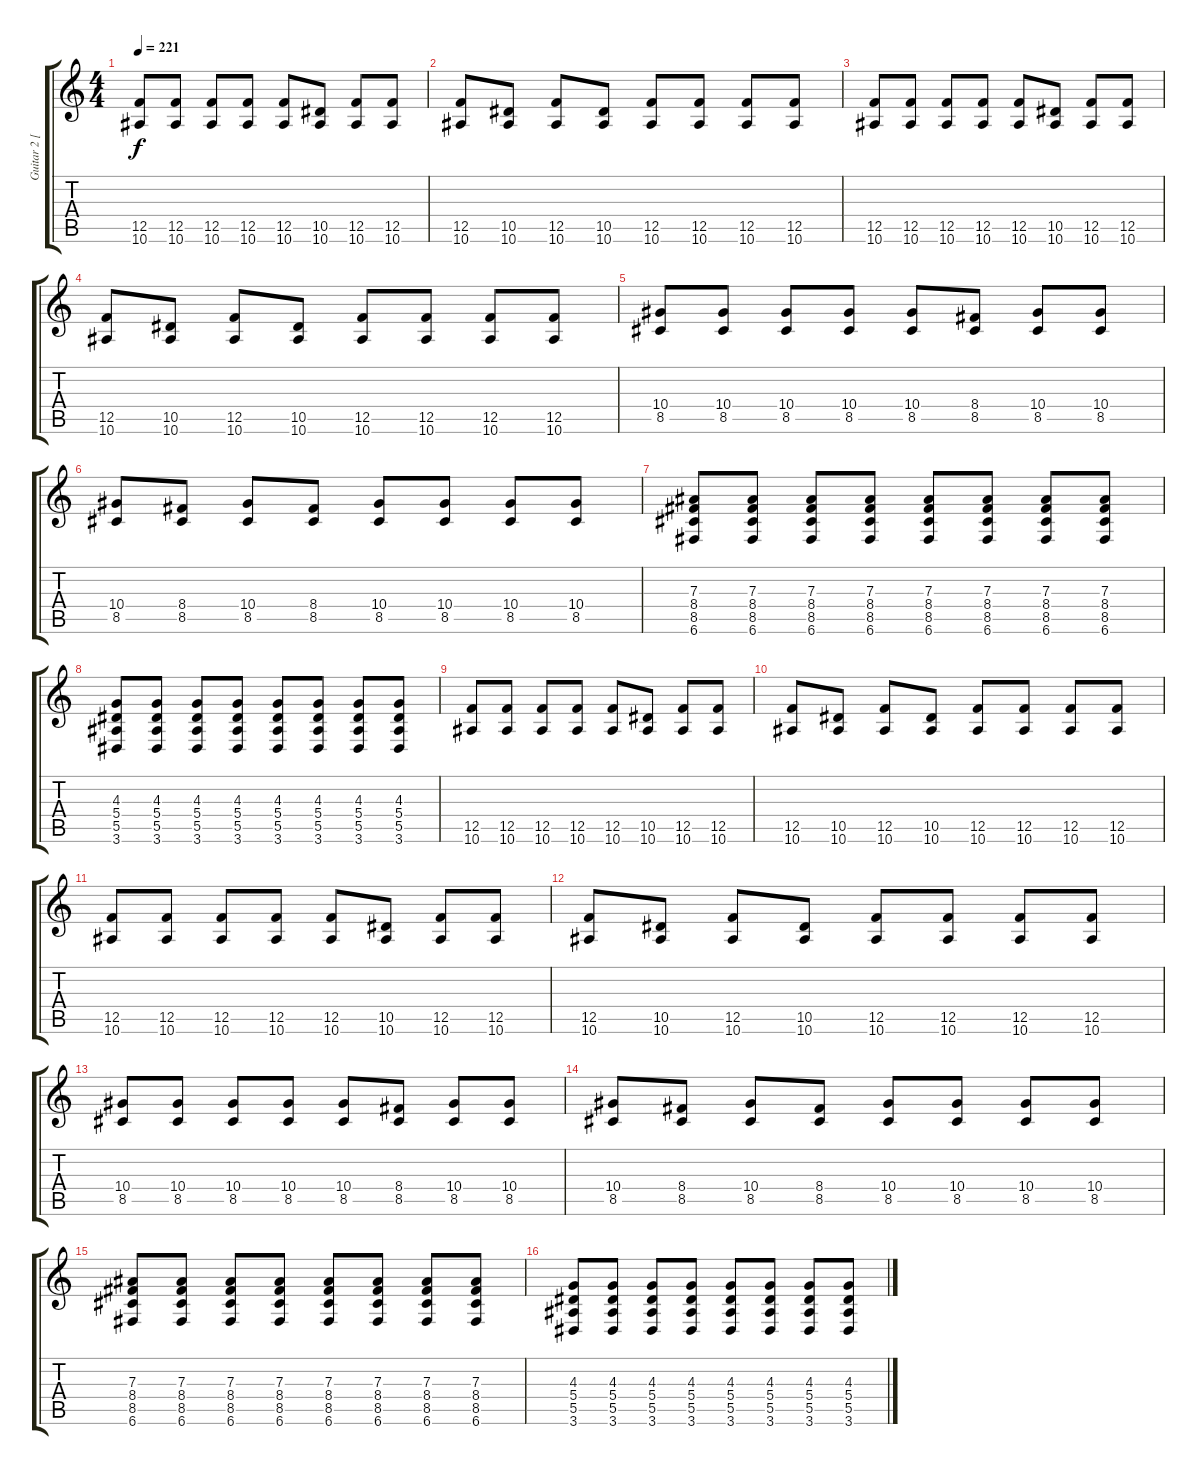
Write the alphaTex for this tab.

\track ("Guitar 2 [Josh Homme]" "Guitar 2 [") {instrument overdrivenguitar}
\staff {score tabs}
\tuning (C4 G3 Eb3 Bb2 F2 C2) {hide}
\ts (4 4)
\tempo 221
\clef g2
\ks c
(12.5 10.6).8{dy f} (12.5 10.6).8 (12.5 10.6).8 (12.5 10.6).8 (12.5 10.6).8 (10.5 10.6).8 (12.5 10.6).8 (12.5 10.6).8 |
(12.5 10.6).8 (10.5 10.6).8 (12.5 10.6).8 (10.5 10.6).8 (12.5 10.6).8 (12.5 10.6).8 (12.5 10.6).8 (12.5 10.6).8 |
(12.5 10.6).8 (12.5 10.6).8 (12.5 10.6).8 (12.5 10.6).8 (12.5 10.6).8 (10.5 10.6).8 (12.5 10.6).8 (12.5 10.6).8 |
(12.5 10.6).8 (10.5 10.6).8 (12.5 10.6).8 (10.5 10.6).8 (12.5 10.6).8 (12.5 10.6).8 (12.5 10.6).8 (12.5 10.6).8 |
(10.4 8.5).8 (10.4 8.5).8 (10.4 8.5).8 (10.4 8.5).8 (10.4 8.5).8 (8.4 8.5).8 (10.4 8.5).8 (10.4 8.5).8 |
(10.4 8.5).8 (8.4 8.5).8 (10.4 8.5).8 (8.4 8.5).8 (10.4 8.5).8 (10.4 8.5).8 (10.4 8.5).8 (10.4 8.5).8 |
(7.3 8.4 8.5 6.6).8 (7.3 8.4 8.5 6.6).8 (7.3 8.4 8.5 6.6).8 (7.3 8.4 8.5 6.6).8 (7.3 8.4 8.5 6.6).8 (7.3 8.4 8.5 6.6).8 (7.3 8.4 8.5 6.6).8 (7.3 8.4 8.5 6.6).8 |
(4.3 5.4 5.5 3.6).8 (4.3 5.4 5.5 3.6).8 (4.3 5.4 5.5 3.6).8 (4.3 5.4 5.5 3.6).8 (4.3 5.4 5.5 3.6).8 (4.3 5.4 5.5 3.6).8 (4.3 5.4 5.5 3.6).8 (4.3 5.4 5.5 3.6).8 |
(12.5 10.6).8 (12.5 10.6).8 (12.5 10.6).8 (12.5 10.6).8 (12.5 10.6).8 (10.5 10.6).8 (12.5 10.6).8 (12.5 10.6).8 |
(12.5 10.6).8 (10.5 10.6).8 (12.5 10.6).8 (10.5 10.6).8 (12.5 10.6).8 (12.5 10.6).8 (12.5 10.6).8 (12.5 10.6).8 |
(12.5 10.6).8 (12.5 10.6).8 (12.5 10.6).8 (12.5 10.6).8 (12.5 10.6).8 (10.5 10.6).8 (12.5 10.6).8 (12.5 10.6).8 |
(12.5 10.6).8 (10.5 10.6).8 (12.5 10.6).8 (10.5 10.6).8 (12.5 10.6).8 (12.5 10.6).8 (12.5 10.6).8 (12.5 10.6).8 |
(10.4 8.5).8 (10.4 8.5).8 (10.4 8.5).8 (10.4 8.5).8 (10.4 8.5).8 (8.4 8.5).8 (10.4 8.5).8 (10.4 8.5).8 |
(10.4 8.5).8 (8.4 8.5).8 (10.4 8.5).8 (8.4 8.5).8 (10.4 8.5).8 (10.4 8.5).8 (10.4 8.5).8 (10.4 8.5).8 |
(7.3 8.4 8.5 6.6).8 (7.3 8.4 8.5 6.6).8 (7.3 8.4 8.5 6.6).8 (7.3 8.4 8.5 6.6).8 (7.3 8.4 8.5 6.6).8 (7.3 8.4 8.5 6.6).8 (7.3 8.4 8.5 6.6).8 (7.3 8.4 8.5 6.6).8 |
(4.3 5.4 5.5 3.6).8 (4.3 5.4 5.5 3.6).8 (4.3 5.4 5.5 3.6).8 (4.3 5.4 5.5 3.6).8 (4.3 5.4 5.5 3.6).8 (4.3 5.4 5.5 3.6).8 (4.3 5.4 5.5 3.6).8 (4.3 5.4 5.5 3.6).8
